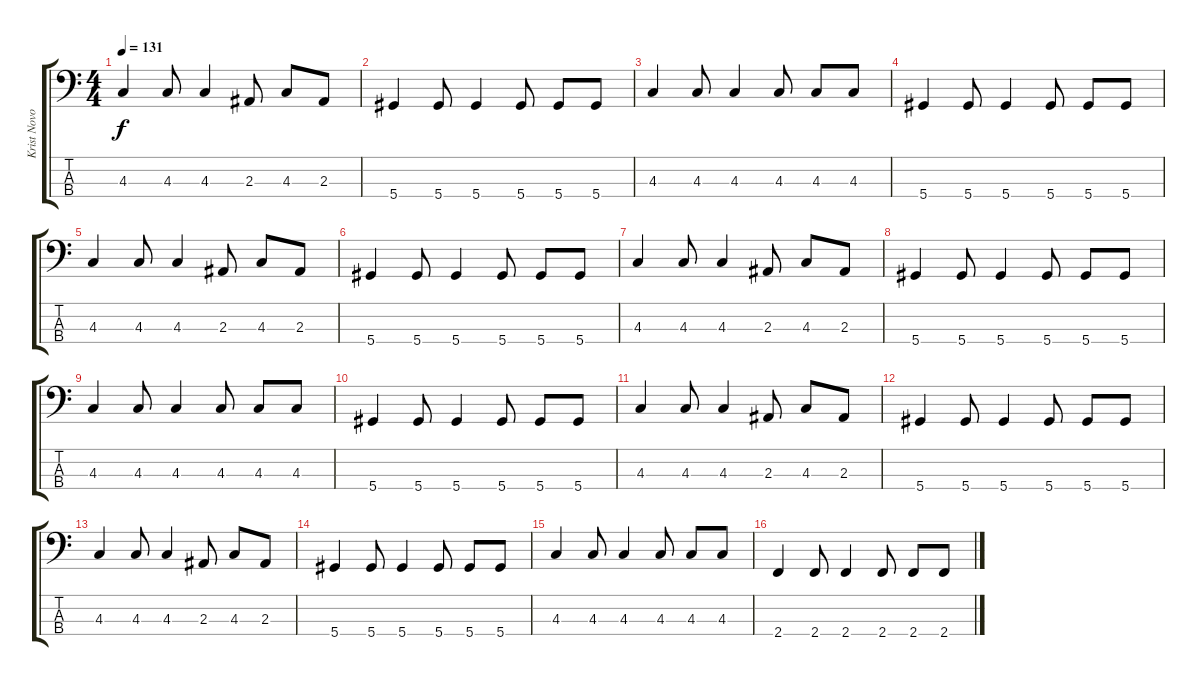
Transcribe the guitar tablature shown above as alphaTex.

\track ("Krist Novoselic" "Krist Novo") {instrument electricbasspick}
\staff {score tabs}
\tuning (Gb2 Db2 Ab1 Eb1) {hide}
\ts (4 4)
\tempo 131
\clef f4
\ks c
4.3.4{dy f} 4.3.8 4.3.4 2.3.8 4.3.8 2.3.8 |
5.4.4 5.4.8 5.4.4 5.4.8 5.4.8 5.4.8 |
4.3.4 4.3.8 4.3.4 4.3.8 4.3.8 4.3.8 |
5.4.4 5.4.8 5.4.4 5.4.8 5.4.8 5.4.8 |
4.3.4 4.3.8 4.3.4 2.3.8 4.3.8 2.3.8 |
5.4.4 5.4.8 5.4.4 5.4.8 5.4.8 5.4.8 |
4.3.4 4.3.8 4.3.4 2.3.8 4.3.8 2.3.8 |
5.4.4 5.4.8 5.4.4 5.4.8 5.4.8 5.4.8 |
4.3.4 4.3.8 4.3.4 4.3.8 4.3.8 4.3.8 |
5.4.4 5.4.8 5.4.4 5.4.8 5.4.8 5.4.8 |
4.3.4 4.3.8 4.3.4 2.3.8 4.3.8 2.3.8 |
5.4.4 5.4.8 5.4.4 5.4.8 5.4.8 5.4.8 |
4.3.4 4.3.8 4.3.4 2.3.8 4.3.8 2.3.8 |
5.4.4 5.4.8 5.4.4 5.4.8 5.4.8 5.4.8 |
4.3.4 4.3.8 4.3.4 4.3.8 4.3.8 4.3.8 |
2.4.4 2.4.8 2.4.4 2.4.8 2.4.8 2.4.8
